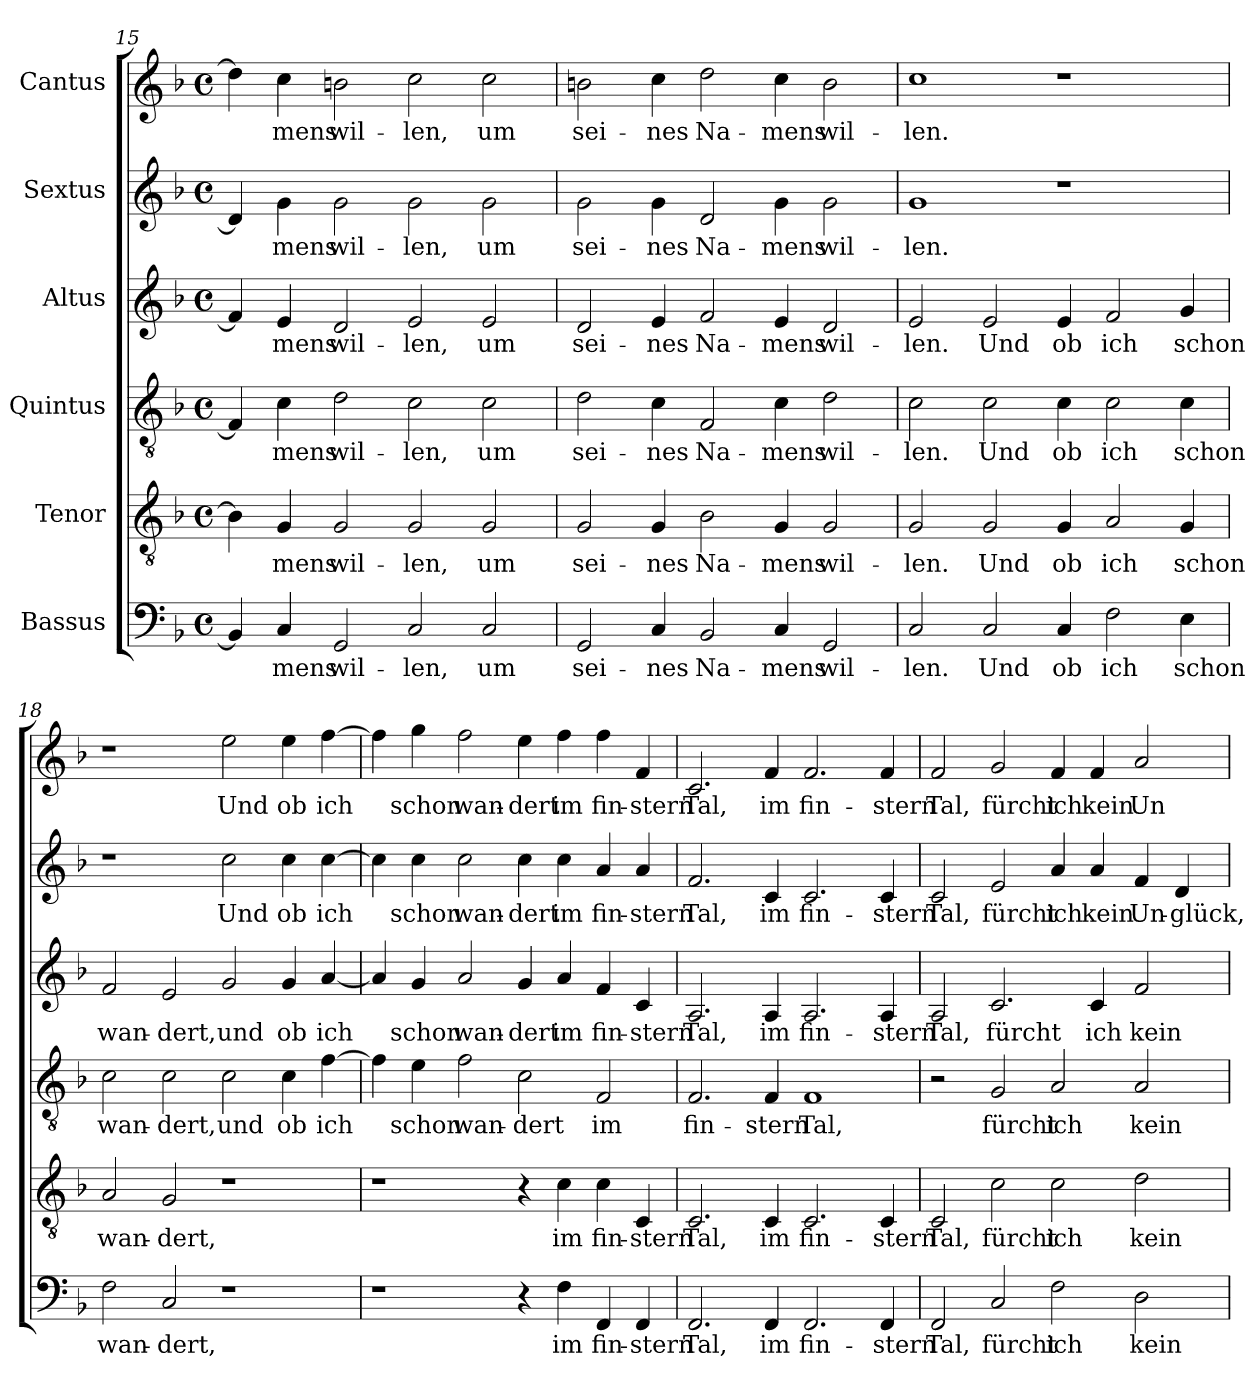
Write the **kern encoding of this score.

**kern	**text	**kern	**text	**kern	**text	**kern	**text	**kern	**text	**kern	**text
*part6	*part6	*part5	*part5	*part4	*part4	*part3	*part3	*part2	*part2	*part1	*part1
*staff6	*staff6	*staff5	*staff5	*staff4	*staff4	*staff3	*staff3	*staff2	*staff2	*staff1	*staff1
*I"Bassus	*	*I"Tenor	*	*I"Quintus	*	*I"Altus	*	*I"Sextus	*	*I"Cantus	*
*clefF4	*	*clefGv2	*	*clefGv2	*	*clefG2	*	*clefG2	*	*clefG2	*
*k[b-]	*	*k[b-]	*	*k[b-]	*	*k[b-]	*	*k[b-]	*	*k[b-]	*
*M4/2	*	*M4/2	*	*M4/2	*	*M4/2	*	*M4/2	*	*M4/2	*
*met(c)	*	*met(c)	*	*met(c)	*	*met(c)	*	*met(c)	*	*met(c)	*
=15	=15	=15	=15	=15	=15	=15	=15	=15	=15	=15	=15
4BB-/]	.	4B-\]	.	4F/]	.	4f/]	.	4d/]	.	4dd\]	.
!	!LO:LY:b	!	!LO:LY:b	!	!LO:LY:b	!	!LO:LY:b	!	!LO:LY:b	!	!LO:LY:b
4C/	-mens	4G/	-mens	4c\	-mens	4e/	-mens	4g\	-mens	4cc\	-mens
!	!LO:LY:b	!	!LO:LY:b	!	!LO:LY:b	!	!LO:LY:b	!	!LO:LY:b	!	!LO:LY:b
2GG/	wil-	2G/	wil-	2d\	wil-	2d/	wil-	2g\	wil-	2bn\	wil-
!	!LO:LY:b	!	!LO:LY:b	!	!LO:LY:b	!	!LO:LY:b	!	!LO:LY:b	!	!LO:LY:b
2C/	-len,	2G/	-len,	2c\	-len,	2e/	-len,	2g\	-len,	2cc\	-len,
!	!LO:LY:b	!	!LO:LY:b	!	!LO:LY:b	!	!LO:LY:b	!	!LO:LY:b	!	!LO:LY:b
2C/	um	2G/	um	2c\	um	2e/	um	2g\	um	2cc\	um
!!LO:LB:g=z
=16	=16	=16	=16	=16	=16	=16	=16	=16	=16	=16	=16
!	!LO:LY:b	!	!LO:LY:b	!	!LO:LY:b	!	!LO:LY:b	!	!LO:LY:b	!	!LO:LY:b
2GG/	sei-	2G/	sei-	2d\	sei-	2d/	sei-	2g\	sei-	2bn\	sei-
!	!LO:LY:b	!	!LO:LY:b	!	!LO:LY:b	!	!LO:LY:b	!	!LO:LY:b	!	!LO:LY:b
4C/	-nes	4G/	-nes	4c\	-nes	4e/	-nes	4g\	-nes	4cc\	-nes
!	!LO:LY:b	!	!LO:LY:b	!	!LO:LY:b	!	!LO:LY:b	!	!LO:LY:b	!	!LO:LY:b
2BB-/	Na-	2B-\	Na-	2F/	Na-	2f/	Na-	2d/	Na-	2dd\	Na-
!	!LO:LY:b	!	!LO:LY:b	!	!LO:LY:b	!	!LO:LY:b	!	!LO:LY:b	!	!LO:LY:b
4C/	-mens	4G/	-mens	4c\	-mens	4e/	-mens	4g\	-mens	4cc\	-mens
!	!LO:LY:b	!	!LO:LY:b	!	!LO:LY:b	!	!LO:LY:b	!	!LO:LY:b	!	!LO:LY:b
2GG/	wil-	2G/	wil-	2d\	wil-	2d/	wil-	2g\	wil-	2b\	wil-
=17	=17	=17	=17	=17	=17	=17	=17	=17	=17	=17	=17
!	!LO:LY:b	!	!LO:LY:b	!	!LO:LY:b	!	!LO:LY:b	!	!LO:LY:b	!	!LO:LY:b
2C/	-len.	2G/	-len.	2c\	-len.	2e/	-len.	1g	-len.	1cc	-len.
!	!LO:LY:b	!	!LO:LY:b	!	!LO:LY:b	!	!LO:LY:b	!	!	!	!
2C/	Und	2G/	Und	2c\	Und	2e/	Und	.	.	.	.
!	!LO:LY:b	!	!LO:LY:b	!	!LO:LY:b	!	!LO:LY:b	!	!	!	!
4C/	ob	4G/	ob	4c\	ob	4e/	ob	1r	.	1r	.
!	!LO:LY:b	!	!LO:LY:b	!	!LO:LY:b	!	!LO:LY:b	!	!	!	!
2F\	ich	2A/	ich	2c\	ich	2f/	ich	.	.	.	.
!	!LO:LY:b	!	!LO:LY:b	!	!LO:LY:b	!	!LO:LY:b	!	!	!	!
4E\	schon	4G/	schon	4c\	schon	4g/	schon	.	.	.	.
=18	=18	=18	=18	=18	=18	=18	=18	=18	=18	=18	=18
!	!LO:LY:b	!	!LO:LY:b	!	!LO:LY:b	!	!LO:LY:b	!	!	!	!
2F\	wan-	2A/	wan-	2c\	wan-	2f/	wan-	1r	.	1r	.
!	!LO:LY:b	!	!LO:LY:b	!	!LO:LY:b	!	!LO:LY:b	!	!	!	!
2C/	-dert,	2G/	-dert,	2c\	-dert,	2e/	-dert,	.	.	.	.
!	!	!	!	!	!LO:LY:b	!	!LO:LY:b	!	!LO:LY:b	!	!LO:LY:b
1r	.	1r	.	2c\	und	2g/	und	2cc\	Und	2ee\	Und
!	!	!	!	!	!LO:LY:b	!	!LO:LY:b	!	!LO:LY:b	!	!LO:LY:b
.	.	.	.	4c\	ob	4g/	ob	4cc\	ob	4ee\	ob
!	!	!	!	!	!LO:LY:b	!	!LO:LY:b	!	!LO:LY:b	!	!LO:LY:b
.	.	.	.	[4f\	ich	[4a/	ich	[4cc\	ich	[4ff\	ich
!!LO:PB:g=z
=19	=19	=19	=19	=19	=19	=19	=19	=19	=19	=19	=19
1r	.	1r	.	4f\]	.	4a/]	.	4cc\]	.	4ff\]	.
!	!	!	!	!	!LO:LY:b	!	!LO:LY:b	!	!LO:LY:b	!	!LO:LY:b
.	.	.	.	4e\	schon	4g/	schon	4cc\	schon	4gg\	schon
!	!	!	!	!	!LO:LY:b	!	!LO:LY:b	!	!LO:LY:b	!	!LO:LY:b
.	.	.	.	2f\	wan-	2a/	wan-	2cc\	wan-	2ff\	wan-
!	!	!	!	!	!LO:LY:b	!	!LO:LY:b	!	!LO:LY:b	!	!LO:LY:b
4r	.	4r	.	2c\	-dert	4g/	-dert	4cc\	-dert	4ee\	-dert
!	!LO:LY:b	!	!LO:LY:b	!	!	!	!LO:LY:b	!	!LO:LY:b	!	!LO:LY:b
4F\	im	4c\	im	.	.	4a/	im	4cc\	im	4ff\	im
!	!LO:LY:b	!	!LO:LY:b	!	!LO:LY:b	!	!LO:LY:b	!	!LO:LY:b	!	!LO:LY:b
4FF/	fin-	4c\	fin-	2F/	im	4f/	fin-	4a/	fin-	4ff\	fin-
!	!LO:LY:b	!	!LO:LY:b	!	!	!	!LO:LY:b	!	!LO:LY:b	!	!LO:LY:b
4FF/	-stern	4C/	-stern	.	.	4c/	-stern	4a/	-stern	4f/	-stern
=20	=20	=20	=20	=20	=20	=20	=20	=20	=20	=20	=20
!	!LO:LY:b	!	!LO:LY:b	!	!LO:LY:b	!	!LO:LY:b	!	!LO:LY:b	!	!LO:LY:b
2.FF/	Tal,	2.C/	Tal,	2.F/	fin-	2.A/	Tal,	2.f/	Tal,	2.c/	Tal,
!	!LO:LY:b	!	!LO:LY:b	!	!LO:LY:b	!	!LO:LY:b	!	!LO:LY:b	!	!LO:LY:b
4FF/	im	4C/	im	4F/	-stern	4A/	im	4c/	im	4f/	im
!	!LO:LY:b	!	!LO:LY:b	!	!LO:LY:b	!	!LO:LY:b	!	!LO:LY:b	!	!LO:LY:b
2.FF/	fin-	2.C/	fin-	1F	Tal,	2.A/	fin-	2.c/	fin-	2.f/	fin-
!	!LO:LY:b	!	!LO:LY:b	!	!	!	!LO:LY:b	!	!LO:LY:b	!	!LO:LY:b
4FF/	-stern	4C/	-stern	.	.	4A/	-stern	4c/	-stern	4f/	-stern
=21	=21	=21	=21	=21	=21	=21	=21	=21	=21	=21	=21
!	!LO:LY:b	!	!LO:LY:b	!	!	!	!LO:LY:b	!	!LO:LY:b	!	!LO:LY:b
2FF/	Tal,	2C/	Tal,	2r	.	2A/	Tal,	2c/	Tal,	2f/	Tal,
!	!LO:LY:b	!	!LO:LY:b	!	!LO:LY:b	!	!LO:LY:b	!	!LO:LY:b	!	!LO:LY:b
2C/	fürcht	2c\	fürcht	2G/	fürcht	2.c/	fürcht	2e/	fürcht	2g/	fürcht
!	!LO:LY:b	!	!LO:LY:b	!	!LO:LY:b	!	!	!	!LO:LY:b	!	!LO:LY:b
2F\	ich	2c\	ich	2A/	ich	.	.	4a/	ich	4f/	ich
!	!	!	!	!	!	!	!LO:LY:b	!	!LO:LY:b	!	!LO:LY:b
.	.	.	.	.	.	4c/	ich	4a/	kein	4f/	kein
!	!LO:LY:b	!	!LO:LY:b	!	!LO:LY:b	!	!LO:LY:b	!	!LO:LY:b	!	!LO:LY:b
2D\	kein	2d\	kein	2A/	kein	2f/	kein	4f/	Un-	2a/	Un-
!	!	!	!	!	!	!	!	!	!LO:LY:b	!	!
.	.	.	.	.	.	.	.	4d/	-glück,	.	.
=	=	=	=	=	=	=	=	=	=	=	=
*-	*-	*-	*-	*-	*-	*-	*-	*-	*-	*-	*-
